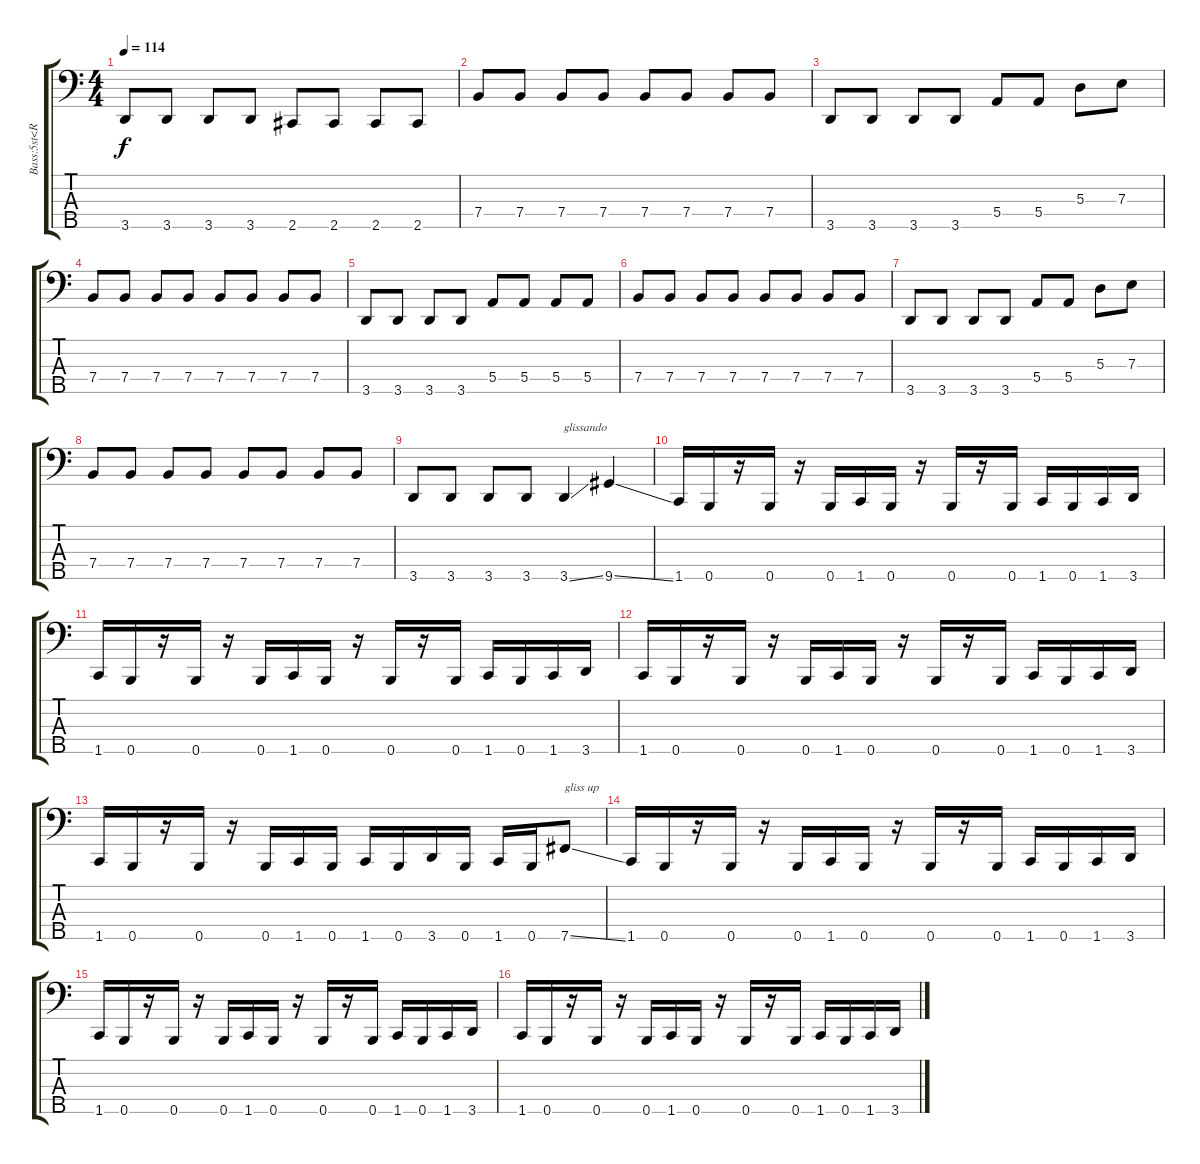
\track ("Bass:5st<Regular>" "Bass:5st<R") {instrument electricbassfinger}
\staff {score tabs}
\tuning (G2 D2 A1 E1 B0) {hide}
\ts (4 4)
\tempo 114
\clef f4
\ks c
3.5.8{dy f} 3.5.8 3.5.8 3.5.8 2.5.8 2.5.8 2.5.8 2.5.8 |
7.4.8 7.4.8 7.4.8 7.4.8 7.4.8 7.4.8 7.4.8 7.4.8 |
3.5.8 3.5.8 3.5.8 3.5.8 5.4.8 5.4.8 5.3.8 7.3.8 |
7.4.8 7.4.8 7.4.8 7.4.8 7.4.8 7.4.8 7.4.8 7.4.8 |
3.5.8 3.5.8 3.5.8 3.5.8 5.4.8 5.4.8 5.4.8 5.4.8 |
7.4.8 7.4.8 7.4.8 7.4.8 7.4.8 7.4.8 7.4.8 7.4.8 |
3.5.8 3.5.8 3.5.8 3.5.8 5.4.8 5.4.8 5.3.8 7.3.8 |
7.4.8 7.4.8 7.4.8 7.4.8 7.4.8 7.4.8 7.4.8 7.4.8 |
3.5.8 3.5.8 3.5.8 3.5.8 3.5{ss}.4{txt "glissando"} 9.5{ss}.4 |
1.5.16 0.5.16 r.16 0.5.16 r.16 0.5.16 1.5.16 0.5.16 r.16 0.5.16 r.16 0.5.16 1.5.16 0.5.16 1.5.16 3.5.16 |
1.5.16 0.5.16 r.16 0.5.16 r.16 0.5.16 1.5.16 0.5.16 r.16 0.5.16 r.16 0.5.16 1.5.16 0.5.16 1.5.16 3.5.16 |
1.5.16 0.5.16 r.16 0.5.16 r.16 0.5.16 1.5.16 0.5.16 r.16 0.5.16 r.16 0.5.16 1.5.16 0.5.16 1.5.16 3.5.16 |
1.5.16 0.5.16 r.16 0.5.16 r.16 0.5.16 1.5.16 0.5.16 1.5.16 0.5.16 3.5.16 0.5.16 1.5.16 0.5.16 7.5{ss}.8{txt "gliss up"} |
1.5.16 0.5.16 r.16 0.5.16 r.16 0.5.16 1.5.16 0.5.16 r.16 0.5.16 r.16 0.5.16 1.5.16 0.5.16 1.5.16 3.5.16 |
1.5.16 0.5.16 r.16 0.5.16 r.16 0.5.16 1.5.16 0.5.16 r.16 0.5.16 r.16 0.5.16 1.5.16 0.5.16 1.5.16 3.5.16 |
1.5.16 0.5.16 r.16 0.5.16 r.16 0.5.16 1.5.16 0.5.16 r.16 0.5.16 r.16 0.5.16 1.5.16 0.5.16 1.5.16 3.5.16
